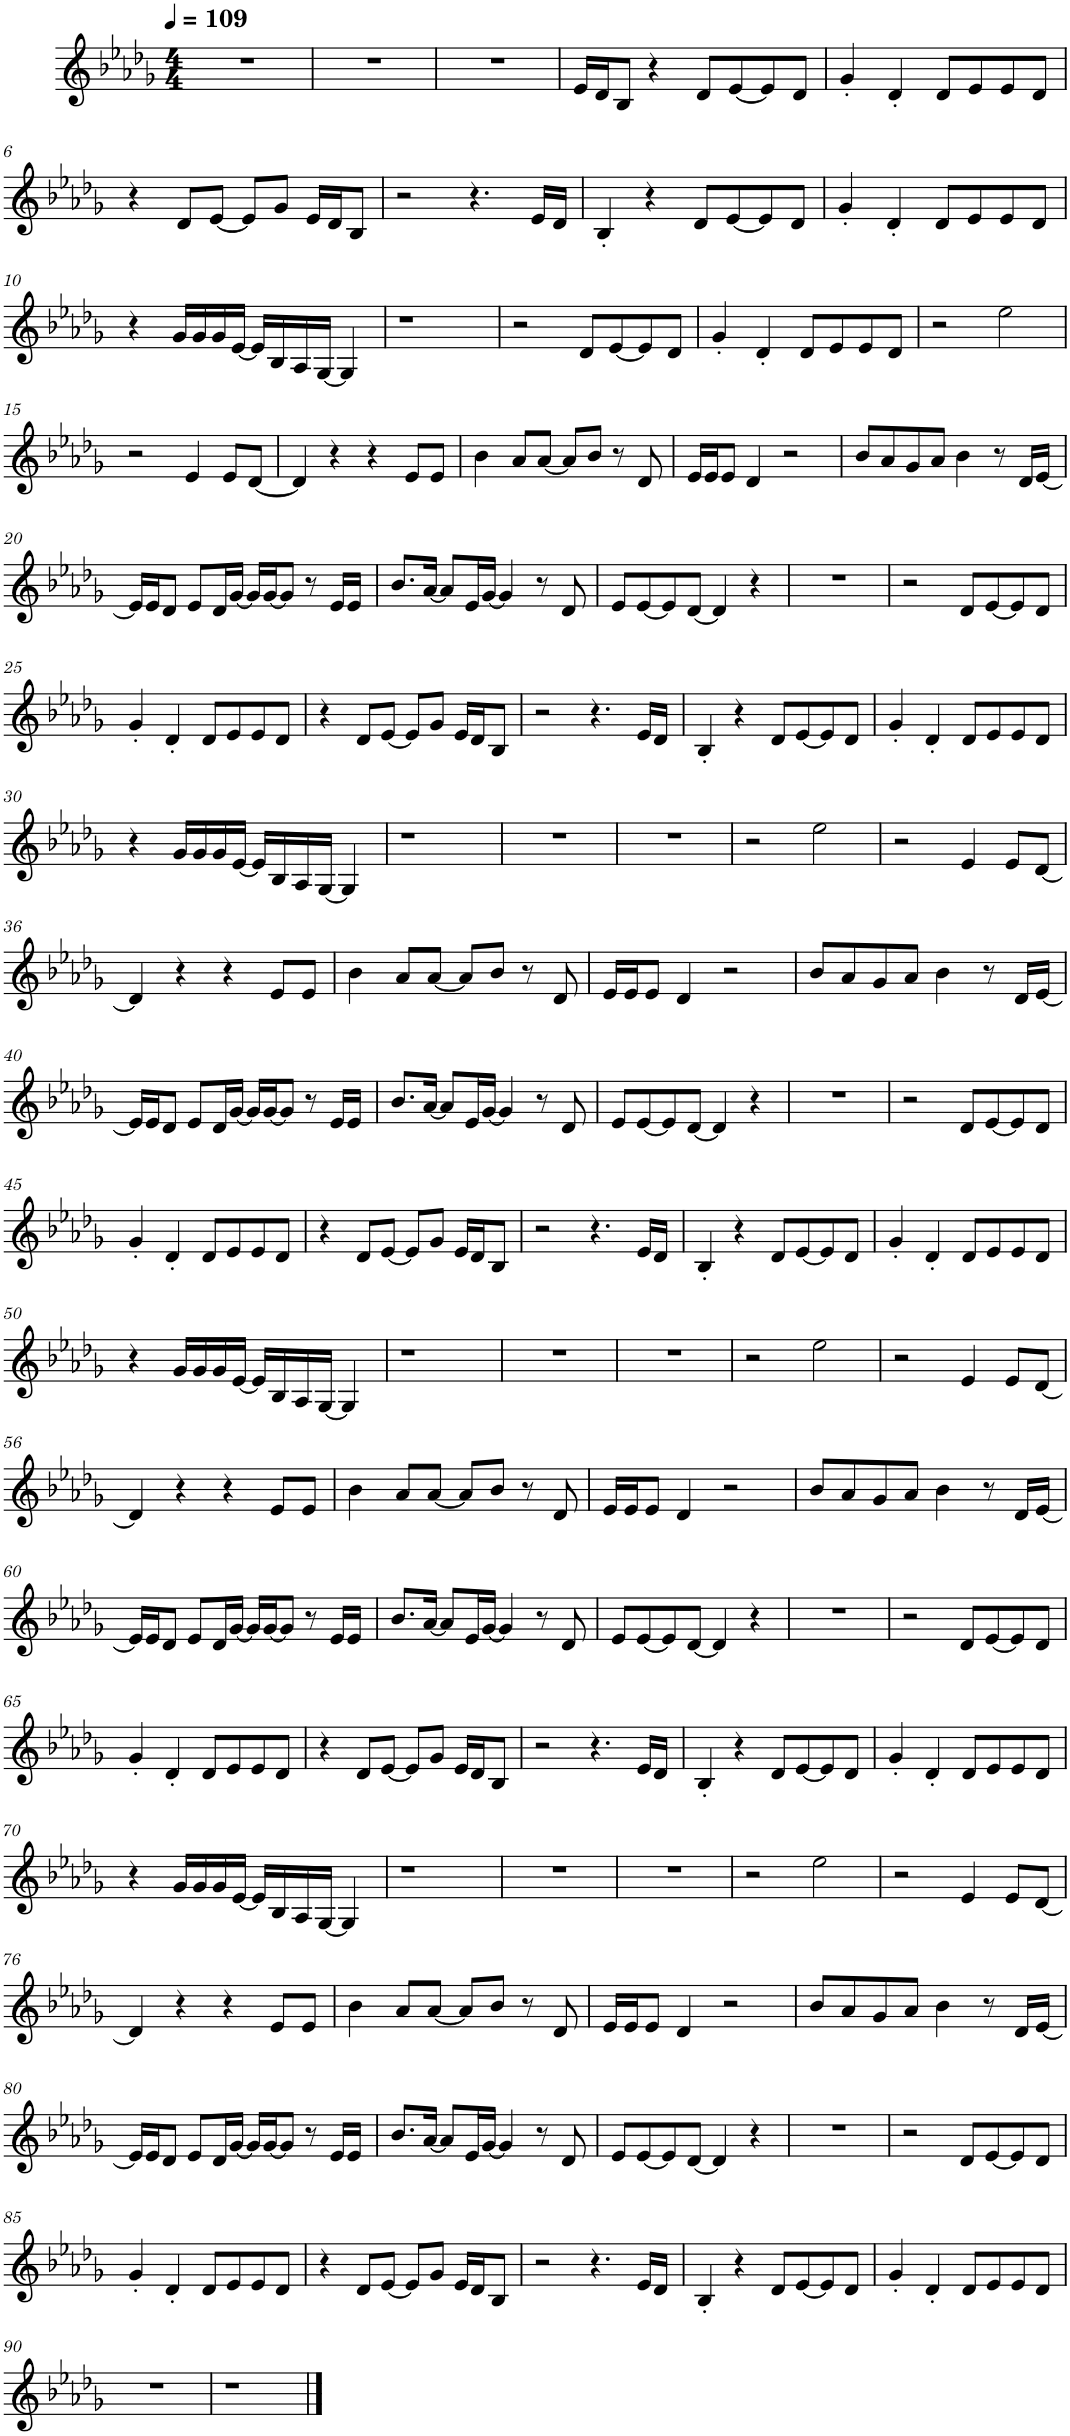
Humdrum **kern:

**kern
*part1
*staff1
*I"Piano
*I'Pno.
*clefG2
*k[b-e-a-d-g-]
*M4/4
*MM109
=1
1r
=2
1r
=3
1r
=4
16e-/LL
16d-/J
8B-/J
4r
8d-/L
[8e-/
8e-/]
8d-/J
=5
4g-'/
4d-'/
8d-/L
8e-/
8e-/
8d-/J
!!LO:LB:g=z
=6
4r
8d-/L
[8e-/J
8e-/L]
8g-/J
16e-/LL
16d-/J
8B-/J
=7
2r
4.r
16e-/LL
16d-/JJ
=8
4B-'/
4r
8d-/L
[8e-/
8e-/]
8d-/J
=9
4g-'/
4d-'/
8d-/L
8e-/
8e-/
8d-/J
!!LO:LB:g=z
=10
4r
16g-/LL
16g-/
16g-/
[16e-/JJ
16e-/LL]
16B-/
16A-/
[16G-/JJ
4G-/]
=11
1r
=12
2r
8d-/L
[8e-/
8e-/]
8d-/J
=13
4g-'/
4d-'/
8d-/L
8e-/
8e-/
8d-/J
=14
2r
2ee-\
!!LO:LB:g=z
=15
2r
4e-/
8e-/L
[8d-/J
=16
4d-/]
4r
4r
8e-/L
8e-/J
=17
4b-\
8a-/L
[8a-/J
8a-/L]
8b-/J
8r
8d-/
=18
16e-/LL
16e-/J
8e-/J
4d-/
2r
=19
8b-/L
8a-/
8g-/
8a-/J
4b-\
8r
16d-/LL
[16e-/JJ
!!LO:LB:g=z
=20
16e-/LL]
16e-/J
8d-/J
8e-/L
16d-/L
[16g-/JJ
16g-/LL]
[16g-/J
8g-/J]
8r
16e-/LL
16e-/JJ
=21
8.b-/L
[16a-/Jk
8a-/L]
16e-/L
[16g-/JJ
4g-/]
8r
8d-/
=22
8e-/L
[8e-/
8e-/]
[8d-/J
4d-/]
4r
=23
1r
=24
2r
8d-/L
[8e-/
8e-/]
8d-/J
!!LO:LB:g=z
=25
4g-'/
4d-'/
8d-/L
8e-/
8e-/
8d-/J
=26
4r
8d-/L
[8e-/J
8e-/L]
8g-/J
16e-/LL
16d-/J
8B-/J
=27
2r
4.r
16e-/LL
16d-/JJ
=28
4B-'/
4r
8d-/L
[8e-/
8e-/]
8d-/J
=29
4g-'/
4d-'/
8d-/L
8e-/
8e-/
8d-/J
!!LO:LB:g=z
=30
4r
16g-/LL
16g-/
16g-/
[16e-/JJ
16e-/LL]
16B-/
16A-/
[16G-/JJ
4G-/]
=31
1r
=32
1r
=33
1r
=34
2r
2ee-\
=35
2r
4e-/
8e-/L
[8d-/J
!!LO:LB:g=z
=36
4d-/]
4r
4r
8e-/L
8e-/J
=37
4b-\
8a-/L
[8a-/J
8a-/L]
8b-/J
8r
8d-/
=38
16e-/LL
16e-/J
8e-/J
4d-/
2r
=39
8b-/L
8a-/
8g-/
8a-/J
4b-\
8r
16d-/LL
[16e-/JJ
!!LO:LB:g=z
=40
16e-/LL]
16e-/J
8d-/J
8e-/L
16d-/L
[16g-/JJ
16g-/LL]
[16g-/J
8g-/J]
8r
16e-/LL
16e-/JJ
=41
8.b-/L
[16a-/Jk
8a-/L]
16e-/L
[16g-/JJ
4g-/]
8r
8d-/
=42
8e-/L
[8e-/
8e-/]
[8d-/J
4d-/]
4r
=43
1r
=44
2r
8d-/L
[8e-/
8e-/]
8d-/J
!!LO:LB:g=z
=45
4g-'/
4d-'/
8d-/L
8e-/
8e-/
8d-/J
=46
4r
8d-/L
[8e-/J
8e-/L]
8g-/J
16e-/LL
16d-/J
8B-/J
=47
2r
4.r
16e-/LL
16d-/JJ
=48
4B-'/
4r
8d-/L
[8e-/
8e-/]
8d-/J
=49
4g-'/
4d-'/
8d-/L
8e-/
8e-/
8d-/J
!!LO:LB:g=z
=50
4r
16g-/LL
16g-/
16g-/
[16e-/JJ
16e-/LL]
16B-/
16A-/
[16G-/JJ
4G-/]
=51
1r
=52
1r
=53
1r
=54
2r
2ee-\
=55
2r
4e-/
8e-/L
[8d-/J
!!LO:LB:g=z
=56
4d-/]
4r
4r
8e-/L
8e-/J
=57
4b-\
8a-/L
[8a-/J
8a-/L]
8b-/J
8r
8d-/
=58
16e-/LL
16e-/J
8e-/J
4d-/
2r
=59
8b-/L
8a-/
8g-/
8a-/J
4b-\
8r
16d-/LL
[16e-/JJ
!!LO:LB:g=z
=60
16e-/LL]
16e-/J
8d-/J
8e-/L
16d-/L
[16g-/JJ
16g-/LL]
[16g-/J
8g-/J]
8r
16e-/LL
16e-/JJ
=61
8.b-/L
[16a-/Jk
8a-/L]
16e-/L
[16g-/JJ
4g-/]
8r
8d-/
=62
8e-/L
[8e-/
8e-/]
[8d-/J
4d-/]
4r
=63
1r
=64
2r
8d-/L
[8e-/
8e-/]
8d-/J
!!LO:LB:g=z
=65
4g-'/
4d-'/
8d-/L
8e-/
8e-/
8d-/J
=66
4r
8d-/L
[8e-/J
8e-/L]
8g-/J
16e-/LL
16d-/J
8B-/J
=67
2r
4.r
16e-/LL
16d-/JJ
=68
4B-'/
4r
8d-/L
[8e-/
8e-/]
8d-/J
=69
4g-'/
4d-'/
8d-/L
8e-/
8e-/
8d-/J
!!LO:LB:g=z
=70
4r
16g-/LL
16g-/
16g-/
[16e-/JJ
16e-/LL]
16B-/
16A-/
[16G-/JJ
4G-/]
=71
1r
=72
1r
=73
1r
=74
2r
2ee-\
=75
2r
4e-/
8e-/L
[8d-/J
!!LO:LB:g=z
=76
4d-/]
4r
4r
8e-/L
8e-/J
=77
4b-\
8a-/L
[8a-/J
8a-/L]
8b-/J
8r
8d-/
=78
16e-/LL
16e-/J
8e-/J
4d-/
2r
=79
8b-/L
8a-/
8g-/
8a-/J
4b-\
8r
16d-/LL
[16e-/JJ
!!LO:LB:g=z
=80
16e-/LL]
16e-/J
8d-/J
8e-/L
16d-/L
[16g-/JJ
16g-/LL]
[16g-/J
8g-/J]
8r
16e-/LL
16e-/JJ
=81
8.b-/L
[16a-/Jk
8a-/L]
16e-/L
[16g-/JJ
4g-/]
8r
8d-/
=82
8e-/L
[8e-/
8e-/]
[8d-/J
4d-/]
4r
=83
1r
=84
2r
8d-/L
[8e-/
8e-/]
8d-/J
!!LO:LB:g=z
=85
4g-'/
4d-'/
8d-/L
8e-/
8e-/
8d-/J
=86
4r
8d-/L
[8e-/J
8e-/L]
8g-/J
16e-/LL
16d-/J
8B-/J
=87
2r
4.r
16e-/LL
16d-/JJ
=88
4B-'/
4r
8d-/L
[8e-/
8e-/]
8d-/J
=89
4g-'/
4d-'/
8d-/L
8e-/
8e-/
8d-/J
!!LO:LB:g=z
=90
1r
=91
1r
==
*-
